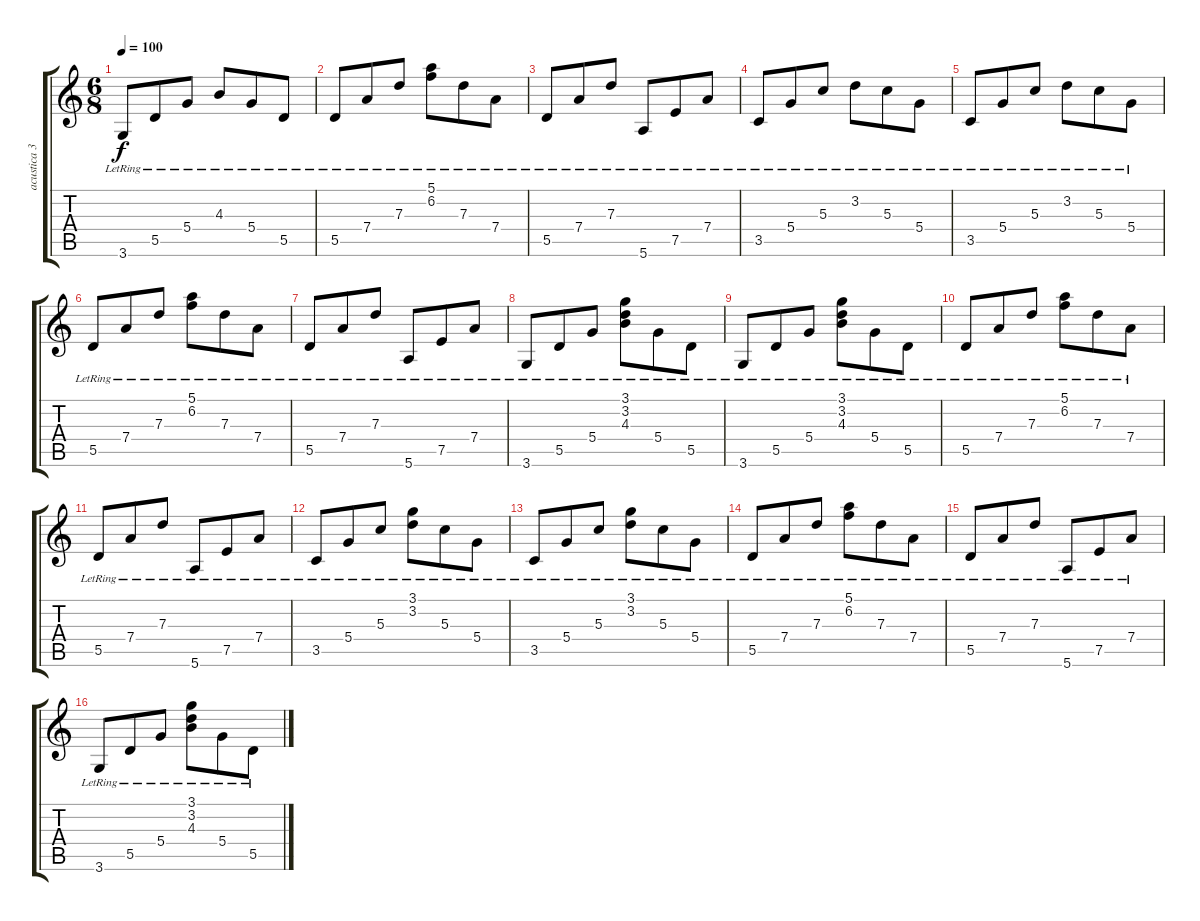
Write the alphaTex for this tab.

\track ("acustica 3" "acustica 3") {instrument acousticguitarnylon}
\staff {score tabs}
\tuning (E4 B3 G3 D3 A2 E2) {hide}
\ts (6 8)
\tempo 100
\clef g2
\ks c
3.6{lr}.8{dy f} 5.5{lr}.8 5.4{lr}.8 4.3{lr}.8 5.4{lr}.8 5.5{lr}.8 |
5.5{lr}.8 7.4{lr}.8 7.3{lr}.8 (5.1{lr} 6.2{lr}).8 7.3{lr}.8 7.4{lr}.8 |
5.5{lr}.8 7.4{lr}.8 7.3{lr}.8 5.6{lr}.8 7.5{lr}.8 7.4{lr}.8 |
3.5{lr}.8 5.4{lr}.8 5.3{lr}.8 3.2{lr}.8 5.3{lr}.8 5.4{lr}.8 |
3.5{lr}.8 5.4{lr}.8 5.3{lr}.8 3.2{lr}.8 5.3{lr}.8 5.4{lr}.8 |
5.5{lr}.8 7.4{lr}.8 7.3{lr}.8 (5.1{lr} 6.2{lr}).8 7.3{lr}.8 7.4{lr}.8 |
5.5{lr}.8 7.4{lr}.8 7.3{lr}.8 5.6{lr}.8 7.5{lr}.8 7.4{lr}.8 |
3.6{lr}.8 5.5{lr}.8 5.4{lr}.8 (3.1{lr} 3.2{lr} 4.3{lr}).8 5.4{lr}.8 5.5{lr}.8 |
3.6{lr}.8 5.5{lr}.8 5.4{lr}.8 (3.1{lr} 3.2{lr} 4.3{lr}).8 5.4{lr}.8 5.5{lr}.8 |
5.5{lr}.8 7.4{lr}.8 7.3{lr}.8 (5.1{lr} 6.2{lr}).8 7.3{lr}.8 7.4{lr}.8 |
5.5{lr}.8 7.4{lr}.8 7.3{lr}.8 5.6{lr}.8 7.5{lr}.8 7.4{lr}.8 |
3.5{lr}.8 5.4{lr}.8 5.3{lr}.8 (3.1{lr} 3.2{lr}).8 5.3{lr}.8 5.4{lr}.8 |
3.5{lr}.8 5.4{lr}.8 5.3{lr}.8 (3.1{lr} 3.2{lr}).8 5.3{lr}.8 5.4{lr}.8 |
5.5{lr}.8 7.4{lr}.8 7.3{lr}.8 (5.1{lr} 6.2{lr}).8 7.3{lr}.8 7.4{lr}.8 |
5.5{lr}.8 7.4{lr}.8 7.3{lr}.8 5.6{lr}.8 7.5{lr}.8 7.4{lr}.8 |
3.6{lr}.8 5.5{lr}.8 5.4{lr}.8 (3.1{lr} 3.2{lr} 4.3{lr}).8 5.4{lr}.8 5.5{lr}.8
